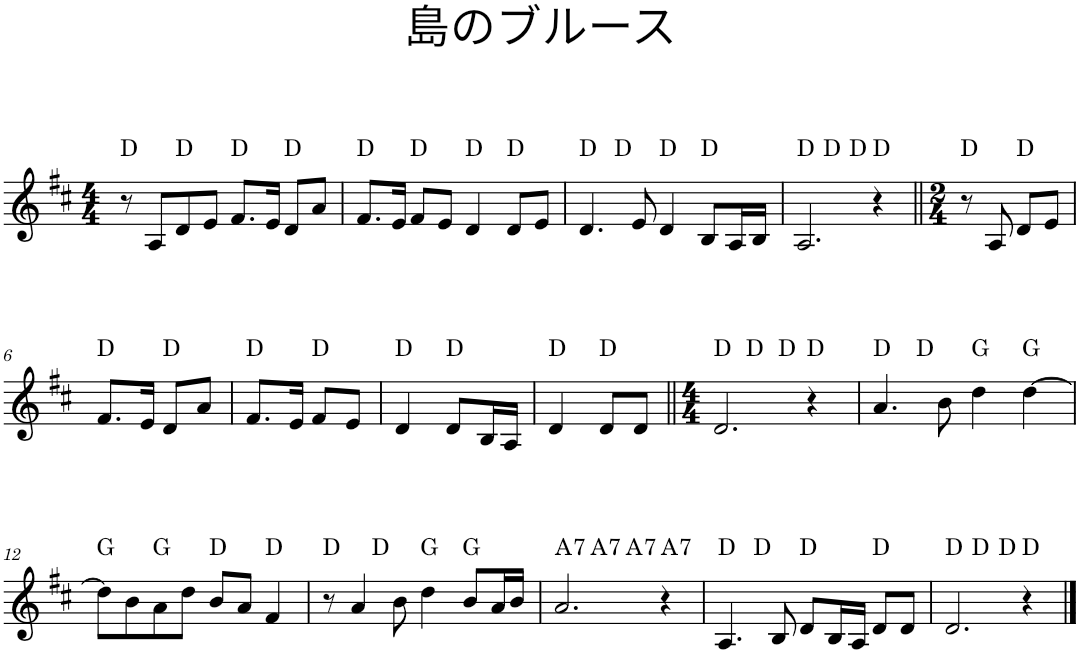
**kern	**harte
*part1	*part1
*staff1	*
*I"Piano	*
*I'Pno.	*
*clefG2	*
*k[f#c#]	*
*M4/4	*
=1	=1
8r	D:maj
8A/L	.
8d/	D:maj
8e/J	.
8.f#/L	D:maj
16e/Jk	.
8d/L	D:maj
8a/J	.
=2	=2
8.f#/L	D:maj
16e/Jk	.
8f#/L	D:maj
8e/J	.
4d/	D:maj
8d/L	D:maj
8e/J	.
=3	=3
*^	*
4.d/	4ryy	D:maj
.	2.ryy	D:maj
8e/	.	.
4d/	.	D:maj
8B/L	.	D:maj
16A/L	.	.
16B/JJ	.	.
=4	=4	=4
*	*^	*
2.A/	4ryy	2ryy	D:maj
.	2.ryy	.	D:maj
.	.	2ryy	D:maj
4r	.	.	D:maj
*v	*v	*v	*
=5||	=5||
*M2/4	*
8r	D:maj
8A/	.
8d/L	D:maj
8e/J	.
!!LO:LB:g=z
=6	=6
8.f#/L	D:maj
16e/Jk	.
8d/L	D:maj
8a/J	.
=7	=7
8.f#/L	D:maj
16e/Jk	.
8f#/L	D:maj
8e/J	.
=8	=8
4d/	D:maj
8d/L	D:maj
16B/L	.
16A/JJ	.
=9	=9
4d/	D:maj
8d/L	D:maj
8d/J	.
=10||	=10||
*M4/4	*
*^	*
*	*^	*
2.d/	4ryy	2ryy	D:maj
.	2.ryy	.	D:maj
.	.	2ryy	D:maj
4r	.	.	D:maj
*	*v	*v	*
=11	=11	=11
4.a/	4ryy	D:maj
.	2.ryy	D:maj
8b\	.	.
4dd\	.	G:maj
[>4dd\	.	G:maj
*v	*v	*
!!LO:LB:g=z
=12	=12
8dd\L]	G:maj
8b\	.
8a\	G:maj
8dd\J	.
8b/L	D:maj
8a/J	.
4f#/	D:maj
=13	=13
*^	*
8r	4ryy	D:maj
4a/	.	.
.	2.ryy	D:maj
8b\	.	.
4dd\	.	G:maj
8b/L	.	G:maj
16a/L	.	.
16b/JJ	.	.
=14	=14	=14
!	!	!LO:H:kt=7
*	*^	*
2.a/	4ryy	2ryy	A:7
!	!	!	!LO:H:kt=7
.	2.ryy	.	A:7
!	!	!	!LO:H:kt=7
.	.	2ryy	A:7
!	!	!	!LO:H:kt=7
4r	.	.	A:7
*	*v	*v	*
=15	=15	=15
4.A/	4ryy	D:maj
.	2.ryy	D:maj
8B/	.	.
8d/L	.	D:maj
16B/L	.	.
16A/JJ	.	.
8d/L	.	D:maj
8d/J	.	.
=16	=16	=16
*	*^	*
2.d/	4ryy	2ryy	D:maj
.	2.ryy	.	D:maj
.	.	2ryy	D:maj
4r	.	.	D:maj
*v	*v	*v	*
==	==
*-	*-
